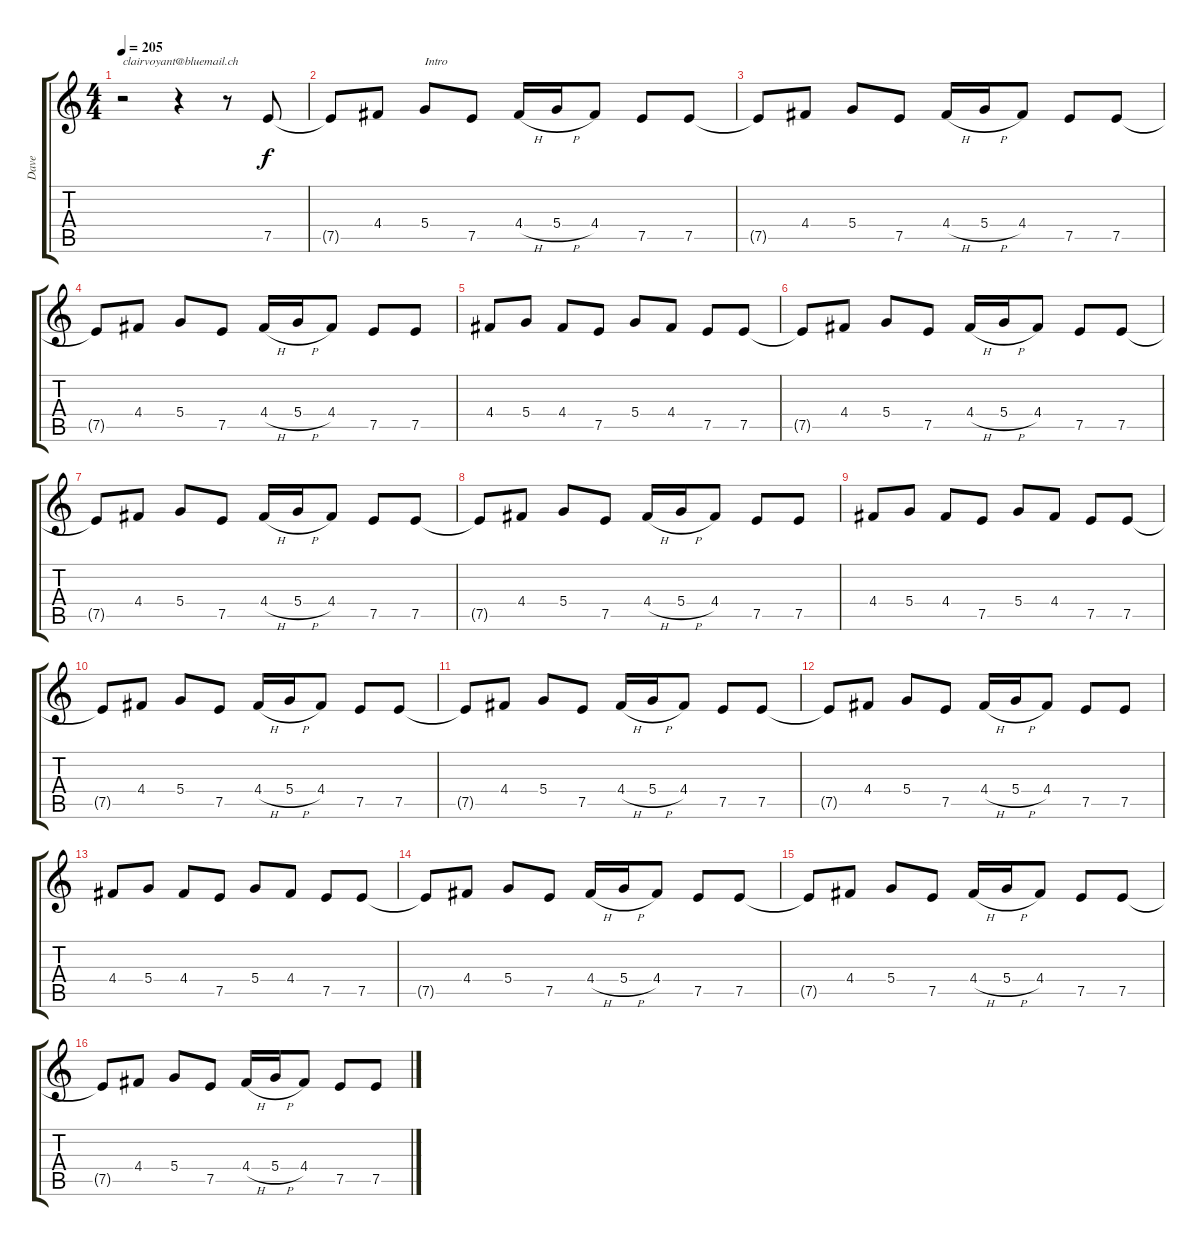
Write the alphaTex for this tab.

\track ("Dave" "Dave") {instrument distortionguitar}
\staff {score tabs}
\tuning (E4 B3 G3 D3 A2 E2) {hide}
\ts (4 4)
\tempo 205
\clef g2
\ks c
r.2{txt "clairvoyant@bluemail.ch" dy f instrument distortionguitar} r.4 r.8 7.5.8 |
7.5{t}.8 4.4.8 5.4.8{txt "Intro"} 7.5.8 4.4{h}.16 5.4{h}.16 4.4.8 7.5.8 7.5.8 |
7.5{t}.8 4.4.8 5.4.8 7.5.8 4.4{h}.16 5.4{h}.16 4.4.8 7.5.8 7.5.8 |
7.5{t}.8 4.4.8 5.4.8 7.5.8 4.4{h}.16 5.4{h}.16 4.4.8 7.5.8 7.5.8 |
4.4.8 5.4.8 4.4.8 7.5.8 5.4.8 4.4.8 7.5.8 7.5.8 |
7.5{t}.8 4.4.8 5.4.8 7.5.8 4.4{h}.16 5.4{h}.16 4.4.8 7.5.8 7.5.8 |
7.5{t}.8 4.4.8 5.4.8 7.5.8 4.4{h}.16 5.4{h}.16 4.4.8 7.5.8 7.5.8 |
7.5{t}.8 4.4.8 5.4.8 7.5.8 4.4{h}.16 5.4{h}.16 4.4.8 7.5.8 7.5.8 |
4.4.8 5.4.8 4.4.8 7.5.8 5.4.8 4.4.8 7.5.8 7.5.8 |
7.5{t}.8 4.4.8 5.4.8 7.5.8 4.4{h}.16 5.4{h}.16 4.4.8 7.5.8 7.5.8 |
7.5{t}.8 4.4.8 5.4.8 7.5.8 4.4{h}.16 5.4{h}.16 4.4.8 7.5.8 7.5.8 |
7.5{t}.8 4.4.8 5.4.8 7.5.8 4.4{h}.16 5.4{h}.16 4.4.8 7.5.8 7.5.8 |
4.4.8 5.4.8 4.4.8 7.5.8 5.4.8 4.4.8 7.5.8 7.5.8 |
7.5{t}.8 4.4.8 5.4.8 7.5.8 4.4{h}.16 5.4{h}.16 4.4.8 7.5.8 7.5.8 |
7.5{t}.8 4.4.8 5.4.8 7.5.8 4.4{h}.16 5.4{h}.16 4.4.8 7.5.8 7.5.8 |
7.5{t}.8 4.4.8 5.4.8 7.5.8 4.4{h}.16 5.4{h}.16 4.4.8 7.5.8 7.5.8
